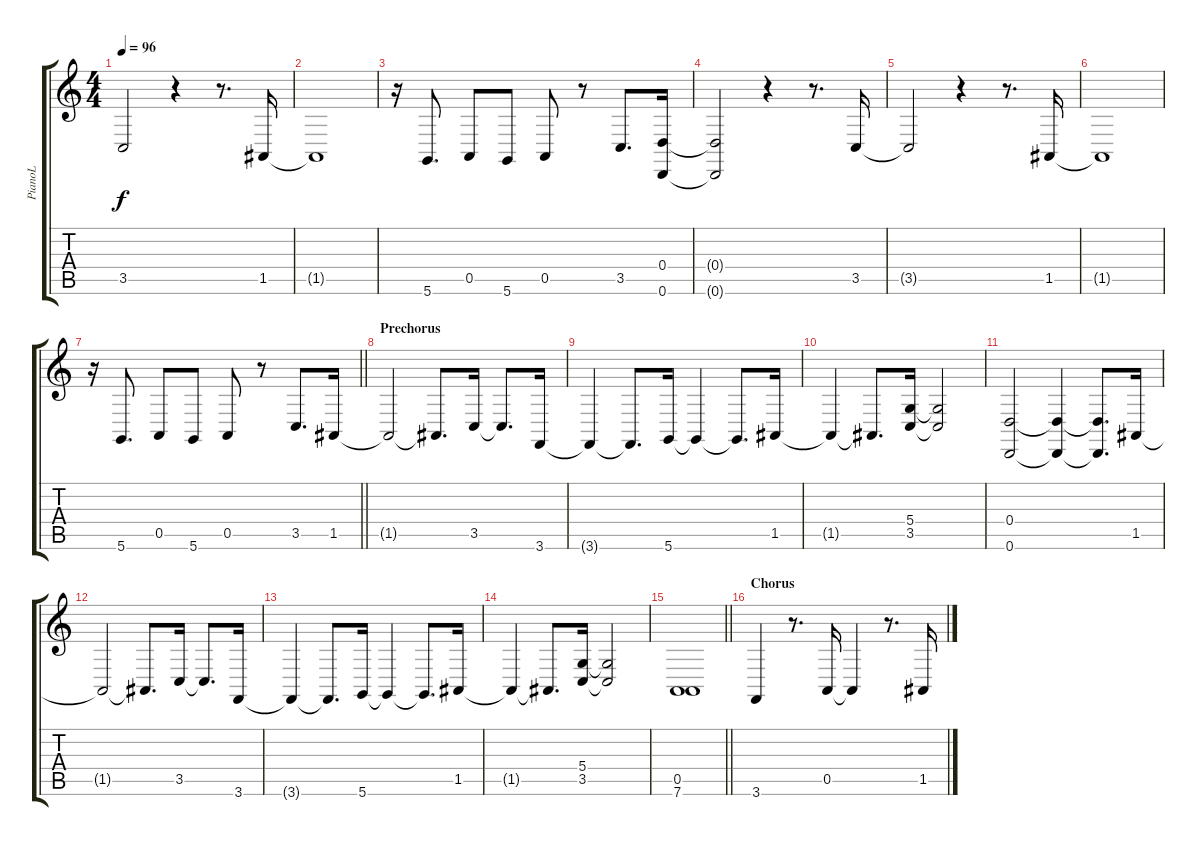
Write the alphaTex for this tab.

\track ("PianoL" "PianoL") {instrument acousticgrandpiano}
\staff {score tabs}
\tuning (E4 B3 G3 D3 A2 D2) {hide}
\ts (4 4)
\tempo 96
\clef g2
\ks c
3.5{t}.2{dy f} r.4 r.8{d} 1.5.16 |
1.5{t}.1 |
r.16 5.6.8{d} 0.5.8 5.6.8 0.5.8 r.8 3.5.8{d} (0.4 0.6).16 |
(0.4{t} 0.6{t}).2 r.4 r.8{d} 3.5.16 |
3.5{t}.2 r.4 r.8{d} 1.5.16 |
1.5{t}.1 |
\barLineRight lightlight
r.16 5.6.8{d} 0.5.8 5.6.8 0.5.8 r.8 3.5.8{d} 1.5.16 |
\section ("" "Prechorus")
1.5{t}.2 1.5{t}.8{d} 3.5.16 3.5{t}.8{d} 3.6.16 |
3.6{t}.4 3.6{t}.8{d} 5.6.16 5.6{t}.4 5.6{t}.8{d} 1.5.16 |
1.5{t}.4 1.5{t}.8{d} (5.4 3.5).16 (5.4{t} 3.5{t}).2 |
(0.4 0.6).2 (0.4{t} 0.6{t}).4 (0.4{t} 0.6{t}).8{d} 1.5.16 |
1.5{t}.2 1.5{t}.8{d} 3.5.16 3.5{t}.8{d} 3.6.16 |
3.6{t}.4 3.6{t}.8{d} 5.6.16 5.6{t}.4 5.6{t}.8{d} 1.5.16 |
1.5{t}.4 1.5{t}.8{d} (5.4 3.5).16 (5.4{t} 3.5{t}).2 |
\barLineRight lightlight
(0.5 7.6).1 |
\section ("" "Chorus")
3.6.4 r.8{d} 0.5.16 0.5{t}.4 r.8{d} 1.5.16
